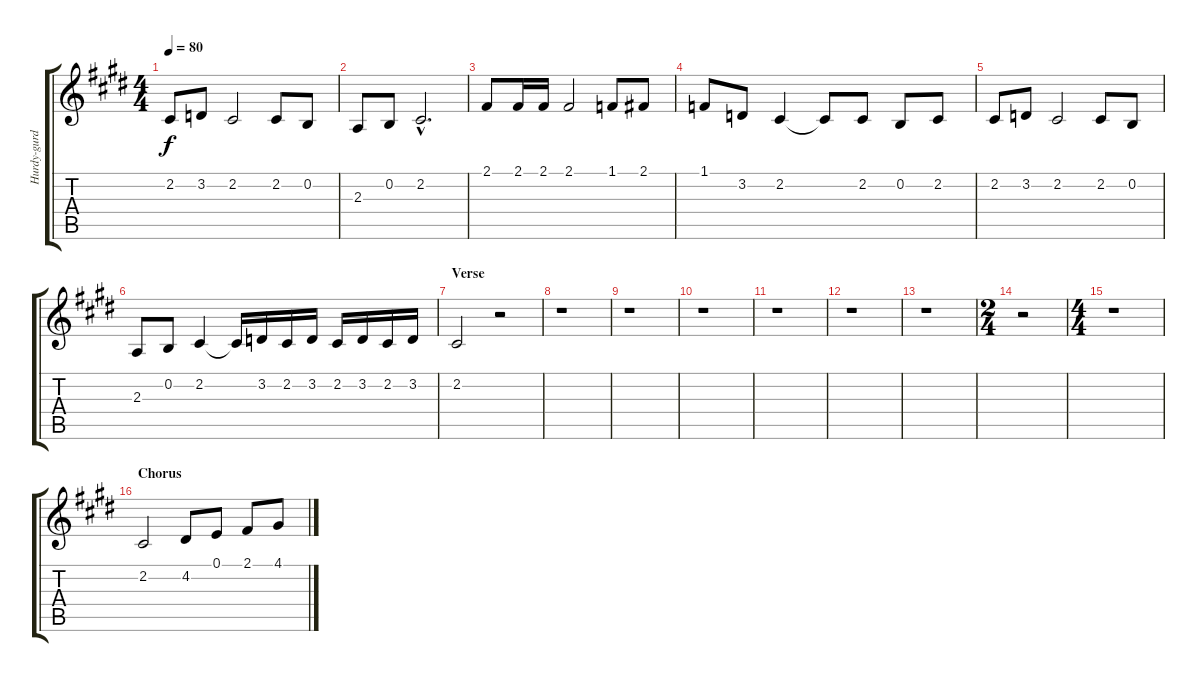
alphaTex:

\track ("Hurdy-gurdy" "Hurdy-gurd") {instrument oboe}
\staff {score tabs}
\tuning (E4 B3 G3 D3 A2 E2) {hide}
\ts (4 4)
\tempo 80
\clef g2
\ks c#minor
2.2.8{dy f} 3.2.8 2.2.2 2.2.8 0.2.8 |
2.3.8 0.2.8 2.2{hac}.2{d} |
2.1.8 2.1.16 2.1.16 2.1.2 1.1.8 2.1.8 |
1.1.8 3.2.8 2.2.4 2.2{t}.8 2.2.8 0.2.8 2.2.8 |
2.2.8 3.2.8 2.2.2 2.2.8 0.2.8 |
2.3.8 0.2.8 2.2.4 2.2{t}.16 3.2.16 2.2.16 3.2.16 2.2.16 3.2.16 2.2.16 3.2.16 |
\section ("" "Verse")
2.2.2 r.2 |
r.1 |
r.1 |
r.1 |
r.1 |
r.1 |
r.1 |
\ts (2 4)
r.2 |
\ts (4 4)
r.1 |
\section ("" "Chorus")
2.2.2 4.2.8 0.1.8 2.1.8 4.1.8
